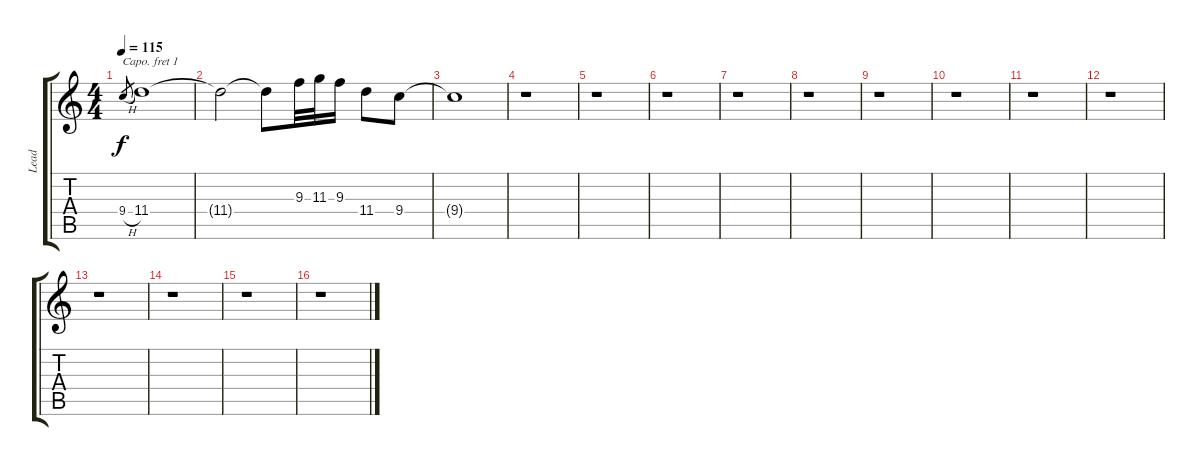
\track ("Lead" "Lead") {instrument overdrivenguitar}
\staff {score tabs}
\capo 1
\tuning (E4 B3 G3 D3 A2 E2) {hide}
\ts (4 4)
\tempo 115
\clef g2
\ks c
9.4{h}.8{gr dy f} 11.4.1{volume 7 instrument electricguitarjazz} |
11.4{t}.2 11.4{t}.8 9.3.32 11.3.32 9.3.16 11.4.8 9.4.8 |
9.4{t}.1 |
r.1 |
r.1 |
r.1 |
r.1 |
r.1 |
r.1 |
r.1 |
r.1 |
r.1 |
r.1 |
r.1 |
r.1 |
r.1
